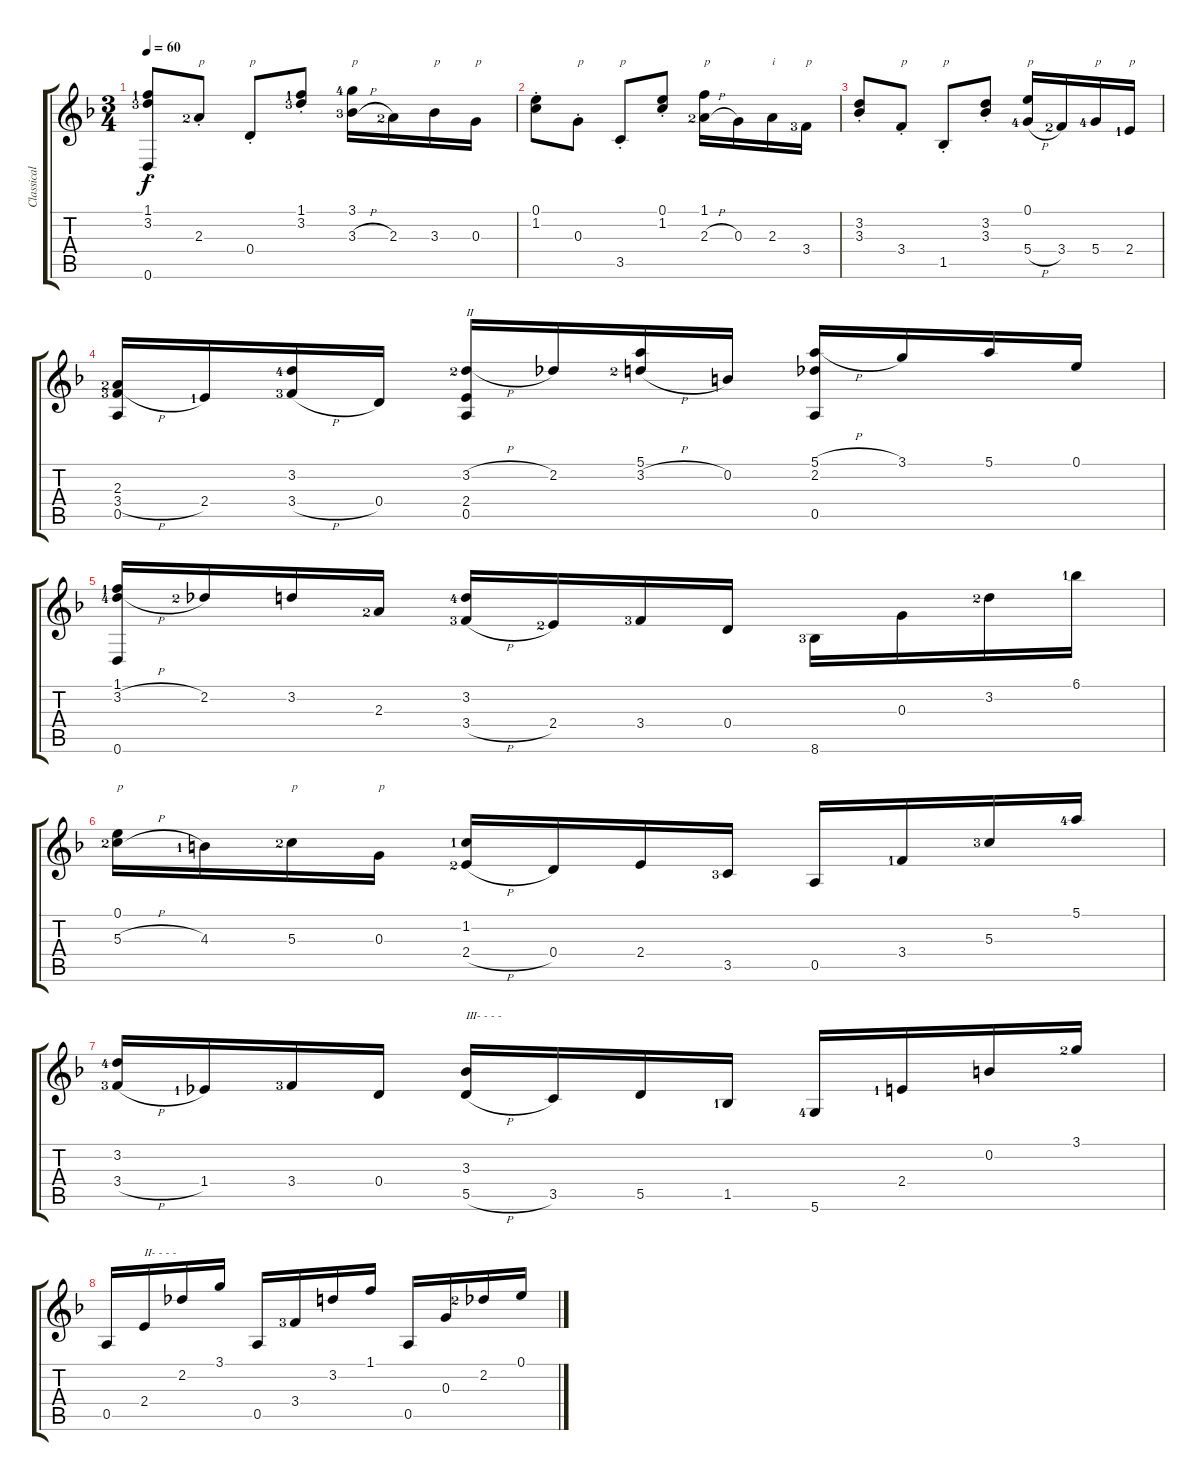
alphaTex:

\track ("Classical Guitar" "Classical ") {instrument acousticguitarnylon}
\staff {score tabs}
\tuning (E4 B3 G3 D3 A2 D2) {hide}
\ts (3 4)
\tempo 60
\clef g2
\ks dminor
(1.1{lf 2} 3.2{st lf 4} 0.6).8{dy f} 2.3{st lf 3}.8{txt "p"} 0.4{st}.8{txt "p"} (1.1{lf 2} 3.2{st lf 4}).8 (3.1{lf 5} 3.3{h lf 4}).16{txt "p"} 2.3{lf 3}.16 3.3.16{txt "p"} 0.3.16{txt "p"} |
(0.1 1.2{st}).8 0.3{st}.8{txt "p"} 3.5{st}.8{txt "p"} (0.1 1.2{st}).8 (1.1 2.3{h lf 3}).16{txt "p"} 0.3.16 2.3.16{txt "i"} 3.4{lf 4}.16{txt "p"} |
(3.2 3.3{st}).8 3.4{st}.8{txt "p"} 1.5{st}.8{txt "p"} (3.2 3.3{st}).8 (0.1 5.4{h lf 5}).16{txt "p"} 3.4{lf 3}.16 5.4{lf 5}.16{txt "p"} 2.4{lf 2}.16{txt "p"} |
(2.3{lf 3} 3.4{h lf 4} 0.5).16 2.4{lf 2}.16 (3.2{lf 5} 3.4{h lf 4}).16 0.4.16 (3.2{h lf 3} 2.4 0.5).16{txt "II"} 2.2.16 (5.1 3.2{h lf 3}).16 0.2.16 (5.1{h} 2.2 0.5).16 3.1.16 5.1.16 0.1.16 |
(1.1{lf 2} 3.2{h lf 5} 0.6).16 2.2{lf 3}.16 3.2.16 2.3{lf 3}.16 (3.2{lf 5} 3.4{h lf 4}).16 2.4{lf 3}.16 3.4{lf 4}.16 0.4.16 8.6{lf 4}.16 0.3.16 3.2{lf 3}.16 6.1{lf 2}.16 |
(0.1 5.3{h lf 3}).16{txt "p"} 4.3{lf 2}.16 5.3{lf 3}.16{txt "p"} 0.3.16{txt "p"} (1.2{lf 2} 2.4{h lf 3}).16 0.4.16 2.4.16 3.5{lf 4}.16 0.5.16 3.4{lf 2}.16 5.3{lf 4}.16 5.1{lf 5}.16 |
(3.2{lf 5} 3.4{h lf 4}).16 1.4{lf 2}.16 3.4{lf 4}.16 0.4.16 (3.3 5.5{h}).16{txt "III- - - -"} 3.5.16 5.5.16 1.5{lf 2}.16 5.6{lf 5}.16 2.4{lf 2}.16 0.2.16 3.1{lf 3}.16 |
0.5.16 2.4.16{txt "II- - - - "} 2.2.16 3.1.16 0.5.16 3.4{lf 4}.16 3.2.16 1.1.16 0.5.16 0.3.16 2.2{lf 3}.16 0.1.16
